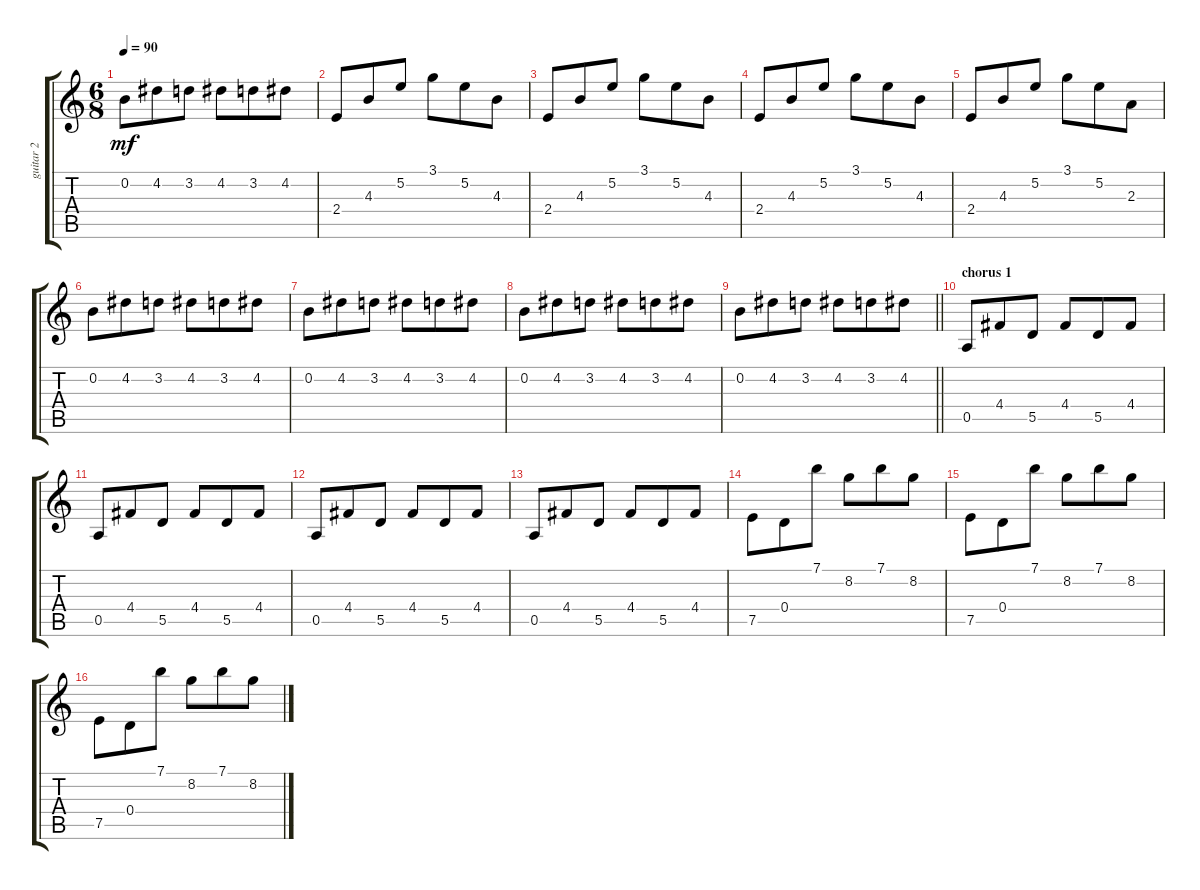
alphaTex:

\track ("guitar 2" "guitar 2") {instrument acousticguitarnylon}
\staff {score tabs}
\tuning (E4 B3 G3 D3 A2 E2) {hide}
\ts (6 8)
\tempo 90
\clef g2
\ks c
0.2.8{dy mf} 4.2.8 3.2.8 4.2.8 3.2.8 4.2.8 |
2.4.8 4.3.8 5.2.8 3.1.8 5.2.8 4.3.8 |
2.4.8 4.3.8 5.2.8 3.1.8 5.2.8 4.3.8 |
2.4.8 4.3.8 5.2.8 3.1.8 5.2.8 4.3.8 |
2.4.8 4.3.8 5.2.8 3.1.8 5.2.8 2.3.8 |
0.2.8 4.2.8 3.2.8 4.2.8 3.2.8 4.2.8 |
0.2.8 4.2.8 3.2.8 4.2.8 3.2.8 4.2.8 |
0.2.8 4.2.8 3.2.8 4.2.8 3.2.8 4.2.8 |
\barLineRight lightlight
0.2.8 4.2.8 3.2.8 4.2.8 3.2.8 4.2.8 |
\section ("" "chorus 1")
0.5.8 4.4.8 5.5.8 4.4.8 5.5.8 4.4.8 |
0.5.8 4.4.8 5.5.8 4.4.8 5.5.8 4.4.8 |
0.5.8 4.4.8 5.5.8 4.4.8 5.5.8 4.4.8 |
0.5.8 4.4.8 5.5.8 4.4.8 5.5.8 4.4.8 |
7.5.8 0.4.8 7.1.8 8.2.8 7.1.8 8.2.8 |
7.5.8 0.4.8 7.1.8 8.2.8 7.1.8 8.2.8 |
7.5.8 0.4.8 7.1.8 8.2.8 7.1.8 8.2.8
